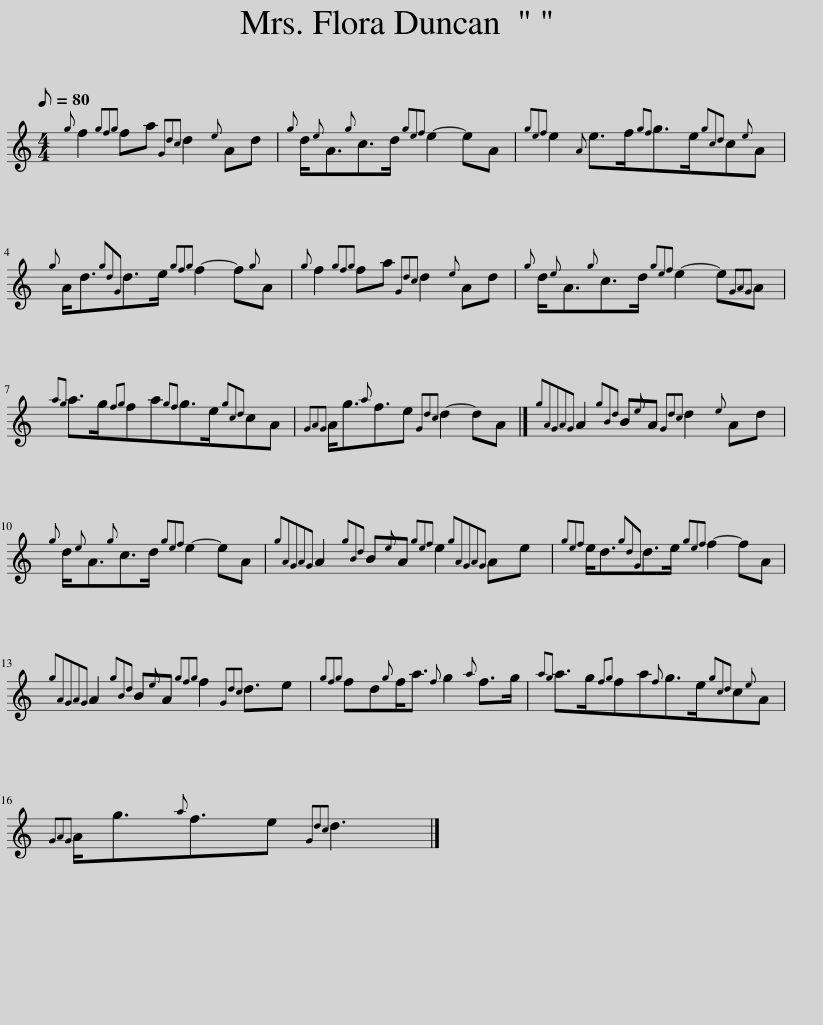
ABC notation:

X:1
L:1/8
Q:1/8=80
M:4/4
I:linebreak $
K:C
V:1 treble
V:1
{g} f2{gfg} fa{Gdc} d2{e} Ad |{g} d/{e}A3/2{g}c>d{gef} e2- eA |{gef} e2{A} e>f{gf}g>e{gcd}c{e}A |${g} A<d{gdG}d>e{gfg} f2- f{g}A |{g} f2{gfg} fa{Gdc} d2{e} Ad | %5
{g} d/{e}A3/2{g}c>d{gef} e2- e{GAG}A |${ag} a>g{fg}fa{gf}g>e{gcd}cA |{GAG} A<g{a}f3/2e{Gdc} d2- dA |]{gAGAG} A2{gBd} B{e}A{Gdc} d2{e} Ad |${g} d/{e}A3/2{g}c>d{gef} e2- eA | %10
{gAGAG} A2{gBd} B{e}A{gef} e2{gAGAG} Ae |{gef} e<d{gdG}d>e{gef} f2- fA |${gAGAG} A2{gBd} B{e}A{gfg} f2{Gdc} d3/2e |{gfg} fd{g}f<a{f} g2{a} f>g |{ag} a>g{fg}fa{f}g>e{gcd}c{e}A |$ %15
{GAG} A<g{a}f3/2e{Gdc} d3 |] %16
